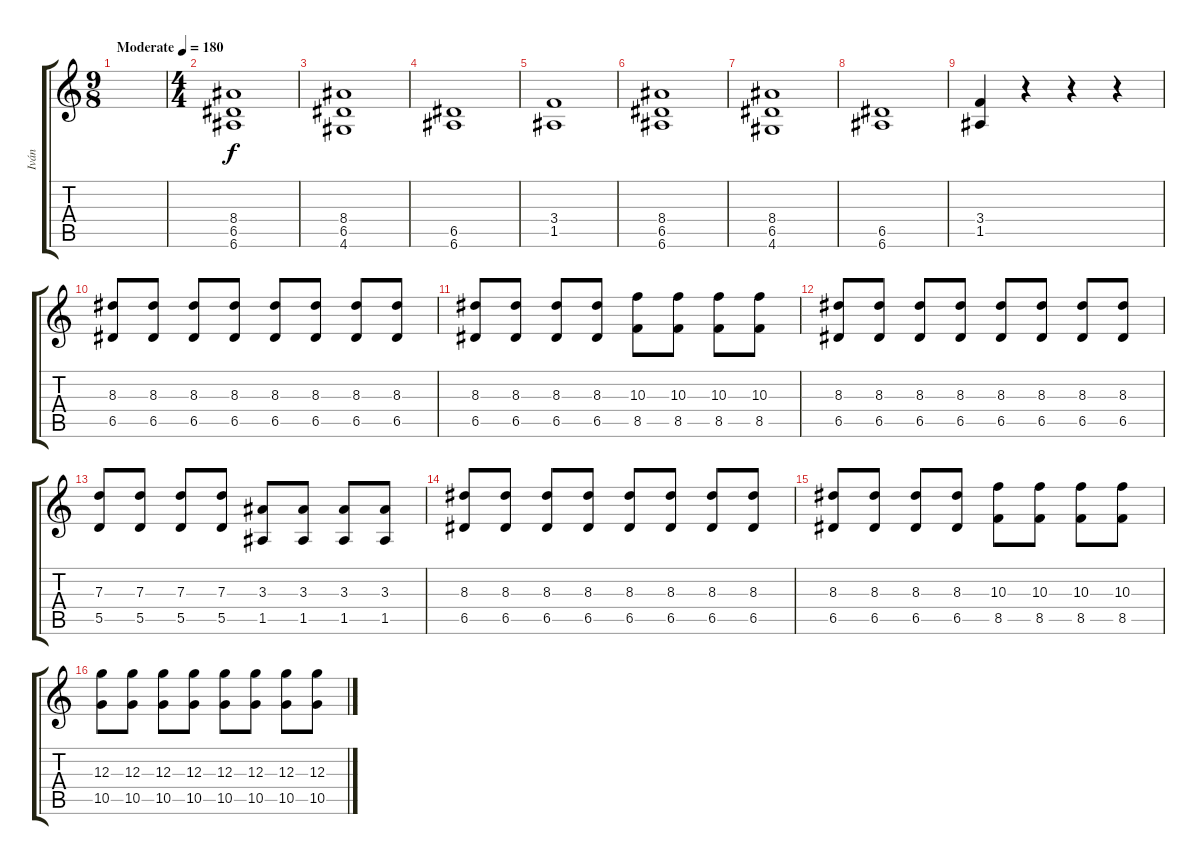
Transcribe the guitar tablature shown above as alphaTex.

\track ("Iván" "Iván") {instrument distortionguitar}
\staff {score tabs}
\tuning (E4 B3 G3 D3 A2 E2) {hide}
\ts (9 8)
\tempo (180 "Moderate")
\clef g2
\ks c
|
\ts (4 4)
(8.4 6.5 6.6).1 |
(8.4 6.5 4.6).1 |
(6.5 6.6).1 |
(3.4 1.5).1 |
(8.4 6.5 6.6).1 |
(8.4 6.5 4.6).1 |
(6.5 6.6).1 |
(3.4 1.5).4 r.4 r.4 r.4 |
(8.3 6.5).8 (8.3 6.5).8 (8.3 6.5).8 (8.3 6.5).8 (8.3 6.5).8 (8.3 6.5).8 (8.3 6.5).8 (8.3 6.5).8 |
(8.3 6.5).8 (8.3 6.5).8 (8.3 6.5).8 (8.3 6.5).8 (10.3 8.5).8 (10.3 8.5).8 (10.3 8.5).8 (10.3 8.5).8 |
(8.3 6.5).8 (8.3 6.5).8 (8.3 6.5).8 (8.3 6.5).8 (8.3 6.5).8 (8.3 6.5).8 (8.3 6.5).8 (8.3 6.5).8 |
(7.3 5.5).8 (7.3 5.5).8 (7.3 5.5).8 (7.3 5.5).8 (3.3 1.5).8 (3.3 1.5).8 (3.3 1.5).8 (3.3 1.5).8 |
(8.3 6.5).8 (8.3 6.5).8 (8.3 6.5).8 (8.3 6.5).8 (8.3 6.5).8 (8.3 6.5).8 (8.3 6.5).8 (8.3 6.5).8 |
(8.3 6.5).8 (8.3 6.5).8 (8.3 6.5).8 (8.3 6.5).8 (10.3 8.5).8 (10.3 8.5).8 (10.3 8.5).8 (10.3 8.5).8 |
(12.3 10.5).8 (12.3 10.5).8 (12.3 10.5).8 (12.3 10.5).8 (12.3 10.5).8 (12.3 10.5).8 (12.3 10.5).8 (12.3 10.5).8
